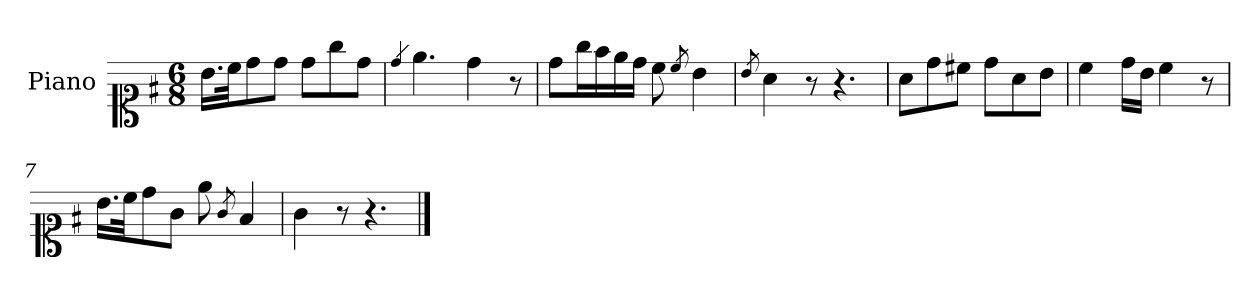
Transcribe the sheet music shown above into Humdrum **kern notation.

**kern
*part1
*staff1
*I"Piano
*I'Pno.
*clefC1
*k[f#]
*M6/8
=1
16.b\LL
32cc\JK
8dd\
8dd\J
8dd\L
8gg\
8dd\J
=2
4qdd/
4.ee\
4dd\
8r
=3
8dd\L
16gg\L
16ff#\
16ee\
16dd\JJ
8cc\
8qcc/
4b\
=4
8qb/
4a\
8r
4.r
=5
8a\L
8dd\
8cc#X\J
8dd\L
8a\
8b\J
!!LO:LB:g=z
=6
4cc\
16dd\LL
16b\JJ
4cc\
8r
=7
16.b\LL
32cc\JK
8dd\
8g\J
8ee\
8qg/
4f#/
=8
4g\
8r
4.r
==
*-
